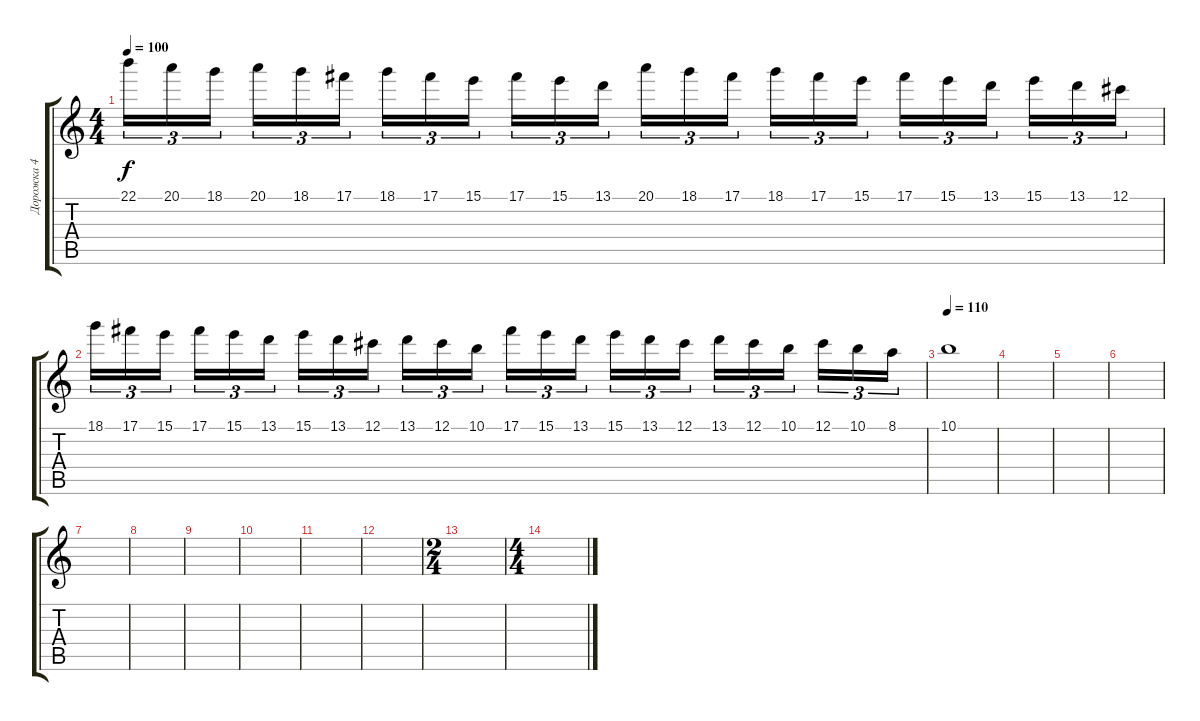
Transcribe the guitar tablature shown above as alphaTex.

\track ("Дорожка 4" "Дорожка 4") {instrument distortionguitar}
\staff {score tabs}
\tuning (Db4 Ab3 E3 B2 Gb2 B1) {hide}
\ts (4 4)
\tempo 100
\clef g2
\ks c
22.1.16{tu (3 2) dy f} 20.1.16{tu (3 2)} 18.1.16{tu (3 2) beam splitsecondary} 20.1.16{tu (3 2)} 18.1.16{tu (3 2)} 17.1.16{tu (3 2)} 18.1.16{tu (3 2)} 17.1.16{tu (3 2)} 15.1.16{tu (3 2) beam splitsecondary} 17.1.16{tu (3 2)} 15.1.16{tu (3 2)} 13.1.16{tu (3 2)} 20.1.16{tu (3 2)} 18.1.16{tu (3 2)} 17.1.16{tu (3 2) beam splitsecondary} 18.1.16{tu (3 2)} 17.1.16{tu (3 2)} 15.1.16{tu (3 2)} 17.1.16{tu (3 2)} 15.1.16{tu (3 2)} 13.1.16{tu (3 2) beam splitsecondary} 15.1.16{tu (3 2)} 13.1.16{tu (3 2)} 12.1.16{tu (3 2)} |
18.1.16{tu (3 2)} 17.1.16{tu (3 2)} 15.1.16{tu (3 2) beam splitsecondary} 17.1.16{tu (3 2)} 15.1.16{tu (3 2)} 13.1.16{tu (3 2)} 15.1.16{tu (3 2)} 13.1.16{tu (3 2)} 12.1.16{tu (3 2) beam splitsecondary} 13.1.16{tu (3 2)} 12.1.16{tu (3 2)} 10.1.16{tu (3 2)} 17.1.16{tu (3 2)} 15.1.16{tu (3 2)} 13.1.16{tu (3 2) beam splitsecondary} 15.1.16{tu (3 2)} 13.1.16{tu (3 2)} 12.1.16{tu (3 2)} 13.1.16{tu (3 2)} 12.1.16{tu (3 2)} 10.1.16{tu (3 2) beam splitsecondary} 12.1.16{tu (3 2)} 10.1.16{tu (3 2)} 8.1.16{tu (3 2)} |
\tempo 110
10.1.1{volume 2} |
|
|
|
|
|
|
|
|
|
\ts (2 4)
|
\ts (4 4)
